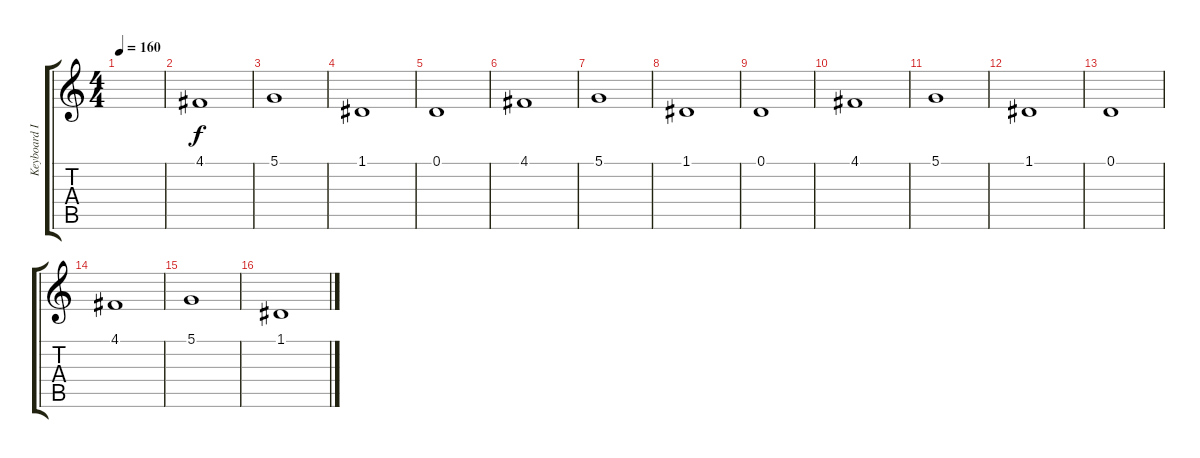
\track ("Keyboard I" "Keyboard I") {instrument stringensemble1}
\staff {score tabs}
\tuning (D4 A3 F3 C3 G2 D2) {hide}
\ts (4 4)
\tempo 160
\clef g2
\ks c
|
4.1.1{volume 9 instrument pad3polysynth} |
5.1.1 |
1.1.1 |
0.1.1 |
4.1.1 |
5.1.1 |
1.1.1 |
0.1.1 |
4.1.1{volume 9 instrument pad3polysynth} |
5.1.1 |
1.1.1 |
0.1.1 |
4.1.1 |
5.1.1 |
1.1.1
